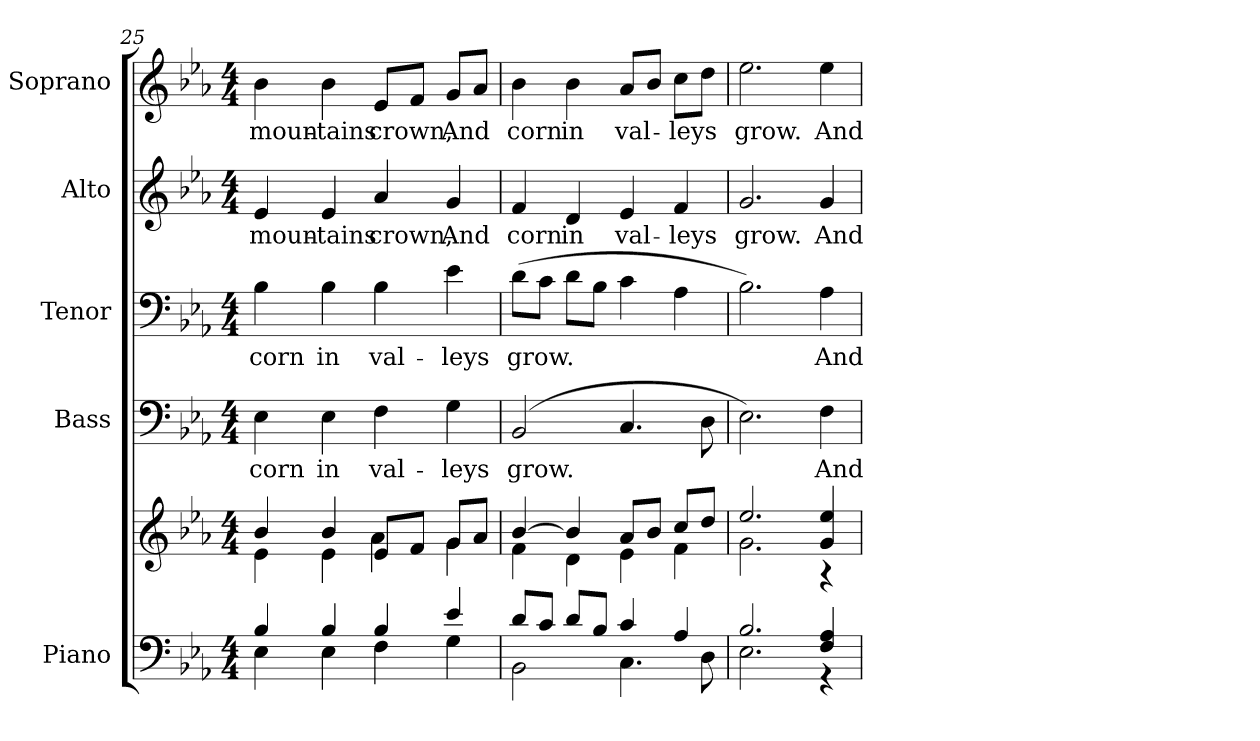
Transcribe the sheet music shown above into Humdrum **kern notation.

**kern	**kern	**kern	**text	**kern	**text	**kern	**text	**kern	**text
*part5	*part5	*part4	*part4	*part3	*part3	*part2	*part2	*part1	*part1
*staff6	*staff5	*staff4	*staff4	*staff3	*staff3	*staff2	*staff2	*staff1	*staff1
*I"Piano	*	*I"Bass	*	*I"Tenor	*	*I"Alto	*	*I"Soprano	*
*I'Pno.	*	*I'B.	*	*I'T.	*	*I'A.	*	*I'S.	*
!!LO:PB:g=z
*clefF4	*clefG2	*clefF4	*	*clefF4	*	*clefG2	*	*clefG2	*
*k[b-e-a-]	*k[b-e-a-]	*k[b-e-a-]	*	*k[b-e-a-]	*	*k[b-e-a-]	*	*k[b-e-a-]	*
*E-:	*E-:	*E-:	*	*E-:	*	*E-:	*	*E-:	*
*M4/4	*M4/4	*M4/4	*	*M4/4	*	*M4/4	*	*M4/4	*
=25	=25	=25	=25	=25	=25	=25	=25	=25	=25
*^	*^	*	*	*	*	*	*	*	*
!	!	!	!	!	!LO:LY:b:color=#000000	!	!	!	!	!	!
!	!	!	!	!	!	!	!LO:LY:b:color=#000000	!	!	!	!
!	!	!	!	!	!	!	!	!	!LO:LY:b:color=#000000	!	!
!	!	!	!	!	!	!	!	!	!	!	!LO:LY:b:color=#000000
4B-i/	4E-i\	4b-i/	4e-i\	4E-i\	corn	4B-i\	corn	4e-i/	moun-	4b-i\	moun-
!	!	!	!	!	!LO:LY:b:color=#000000	!	!	!	!	!	!
!	!	!	!	!	!	!	!LO:LY:b:color=#000000	!	!	!	!
!	!	!	!	!	!	!	!	!	!LO:LY:b:color=#000000	!	!
!	!	!	!	!	!	!	!	!	!	!	!LO:LY:b:color=#000000
4B-i/	4E-i\	4b-i/	4e-i\	4E-i\	in	4B-i\	in	4e-i/	-tains	4b-i\	-tains
!	!	!	!	!	!LO:LY:b:color=#000000	!	!	!	!	!	!
!	!	!	!	!	!	!	!LO:LY:b:color=#000000	!	!	!	!
!	!	!	!	!	!	!	!	!	!LO:LY:b:color=#000000	!	!
!	!	!	!	!	!	!	!	!	!	!	!LO:LY:b:color=#000000
4B-i/	4Fi\	8e-i/L	4a-i\	4Fi\	val-	4B-i\	val-	4a-i/	crown,	8e-i/L	crown,
.	.	8fi/J	.	.	.	.	.	.	.	8fi/J	.
!	!	!	!	!	!LO:LY:b:color=#000000	!	!	!	!	!	!
!	!	!	!	!	!	!	!LO:LY:b:color=#000000	!	!	!	!
!	!	!	!	!	!	!	!	!	!LO:LY:b:color=#000000	!	!
!	!	!	!	!	!	!	!	!	!	!	!LO:LY:b:color=#000000
4e-i/	4Gi\	8gi/L	4gi\	4Gi\	-leys	4e-i\	-leys	4gi/	And	8gi/L	And
.	.	8a-i/J	.	.	.	.	.	.	.	8a-i/J	.
=26	=26	=26	=26	=26	=26	=26	=26	=26	=26	=26	=26
!	!	!	!	!	!LO:LY:b:color=#000000	!	!	!	!	!	!
!	!	!	!	!	!	!	!LO:LY:b:color=#000000	!	!	!	!
!	!	!	!	!	!	!	!	!	!LO:LY:b:color=#000000	!	!
!	!	!	!	!	!	!	!	!	!	!	!LO:LY:b:color=#000000
8di/L	2BB-i\	[>4b-i/	4fi\	(2BB-i/	grow.	(8di\L	grow.	4fi/	corn	4b-i\	corn
8ci/J	.	.	.	.	.	8ci\J	.	.	.	.	.
!	!	!	!	!	!	!	!	!	!LO:LY:b:color=#000000	!	!
!	!	!	!	!	!	!	!	!	!	!	!LO:LY:b:color=#000000
8di/L	.	4b-i/]	4di\	.	.	8di\L	.	4di/	in	4b-i\	in
8B-i/J	.	.	.	.	.	8B-i\J	.	.	.	.	.
!	!	!	!	!	!	!	!	!	!LO:LY:b:color=#000000	!	!
!	!	!	!	!	!	!	!	!	!	!	!LO:LY:b:color=#000000
4ci/	4.Ci\	8a-i/L	4e-i\	4.Ci/	.	4ci\	.	4e-i/	val-	8a-i/L	val-
.	.	8b-i/J	.	.	.	.	.	.	.	8b-i/J	.
!	!	!	!	!	!	!	!	!	!LO:LY:b:color=#000000	!	!
!	!	!	!	!	!	!	!	!	!	!	!LO:LY:b:color=#000000
4A-i/	.	8cci/L	4fi\	.	.	4A-i\	.	4fi/	-leys	8cci\L	-leys
.	8Di\	8ddi/J	.	8Di\	.	.	.	.	.	8ddi\J	.
=27	=27	=27	=27	=27	=27	=27	=27	=27	=27	=27	=27
!	!	!	!	!	!	!	!	!	!LO:LY:b:color=#000000	!	!
!	!	!	!	!	!	!	!	!	!	!	!LO:LY:b:color=#000000
2.B-i/	2.E-i\	2.ee-i/	2.gi\	2.E-i\)	.	2.B-i\)	.	2.gi/	grow.	2.ee-i\	grow.
!	!	!	!	!	!LO:LY:b:color=#000000	!	!	!	!	!	!
!	!	!	!	!	!	!	!LO:LY:b:color=#000000	!	!	!	!
!	!	!	!	!	!	!	!	!	!LO:LY:b:color=#000000	!	!
!	!	!	!	!	!	!	!	!	!	!	!LO:LY:b:color=#000000
4Fi/ 4A-i	4r	4gi/ 4ee-i	4r	4Fi\	And	4A-i\	And	4gi/	And	4ee-i\	And
*v	*v	*	*	*	*	*	*	*	*	*	*
*	*v	*v	*	*	*	*	*	*	*	*
=	=	=	=	=	=	=	=	=	=
*-	*-	*-	*-	*-	*-	*-	*-	*-	*-
